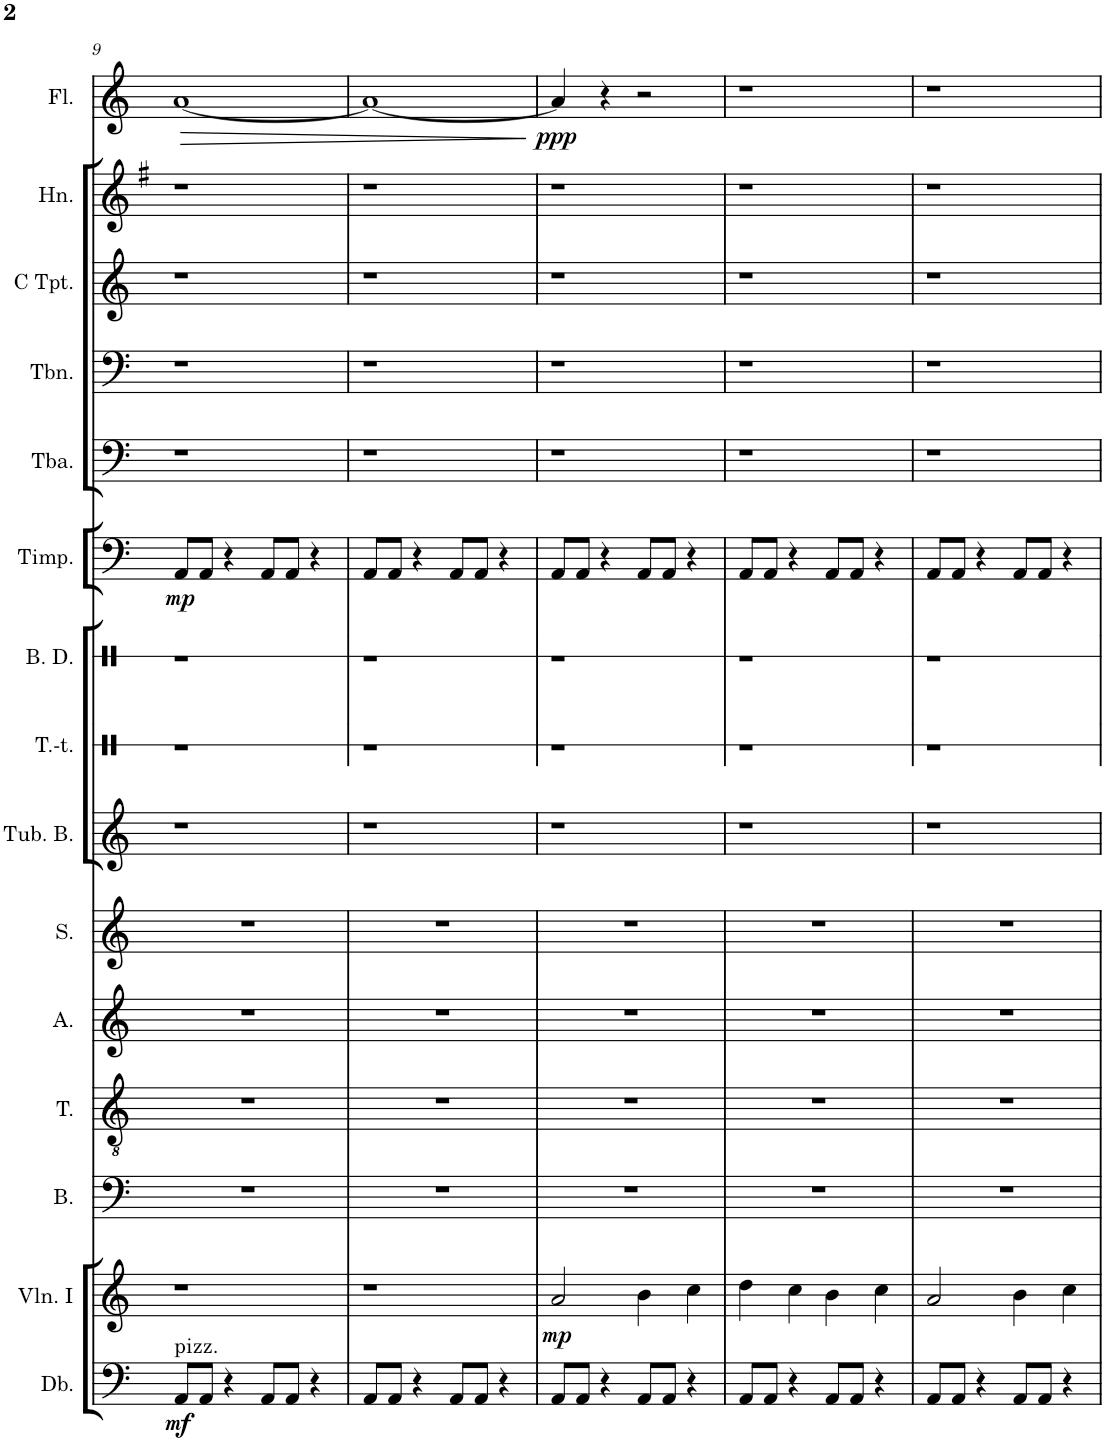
**kern	**dynam	**kern	**dynam	**kern	**kern	**kern	**kern	**kern	**kern	**kern	**kern	**dynam	**kern	**kern	**kern	**kern	**kern	**dynam
*part15	*part15	*part14	*part14	*part13	*part12	*part11	*part10	*part9	*part8	*part7	*part6	*part6	*part5	*part4	*part3	*part2	*part1	*part1
*staff15	*staff15	*staff14	*staff14	*staff13	*staff12	*staff11	*staff10	*staff9	*staff8	*staff7	*staff6	*staff6	*staff5	*staff4	*staff3	*staff2	*staff1	*staff1
*I"Double Bass	*	*I"Violin I	*	*I"Bass	*I"Tenor	*I"Alto	*I"Soprano	*I"Tubular Bells	*I"Tam-tam	*I"Bass Drum	*I"Timpani	*	*I"Tuba	*I"Trombone	*I"Trumpet in C	*I"Horn in F	*I"Flute	*
*I'Db.	*	*I'Vln. I	*	*I'B.	*I'T.	*I'A.	*I'S.	*I'Tub. B.	*I'T.-t.	*I'B. D.	*I'Timp.	*	*I'Tba.	*I'Tbn.	*	*I'Hn.	*I'Fl.	*
!!LO:PB:g=z
*clefF4	*	*clefG2	*	*clefF4	*clefGv2	*clefG2	*clefG2	*clefG2	*clefX	*clefX	*clefF4	*	*clefF4	*clefF4	*clefG2	*clefG2	*clefG2	*
*Trd7c12	*	*	*	*	*	*	*	*	*	*	*	*	*	*	*	*Trd4c7	*Trd-7c-12	*
*k[]	*	*k[]	*	*k[]	*k[]	*k[]	*k[]	*k[]	*k[]	*k[]	*k[]	*	*k[]	*k[]	*k[]	*k[f#]	*k[]	*
*M4/4	*	*M4/4	*	*M4/4	*M4/4	*M4/4	*M4/4	*M4/4	*M4/4	*M4/4	*M4/4	*	*M4/4	*M4/4	*M4/4	*M4/4	*M4/4	*
=9	=9	=9	=9	=9	=9	=9	=9	=9	=9	=9	=9	=9	=9	=9	=9	=9	=9	=9
!LO:TX:a:t=pizz.	!	!	!	!	!	!	!	!	!	!	!	!	!	!	!	!	!	!
!	!LO:DY:b	!	!	!	!	!	!	!	!	!	!	!LO:DY:b	!	!	!	!	!	!LO:HP:b
8AA/L	mf	1r	.	1r	1r	1r	1r	1r	1r	1r	8AA/L	mp	1r	1r	1r	1r	[1a	>
8AA/J	.	.	.	.	.	.	.	.	.	.	8AA/J	.	.	.	.	.	.	.
4r	.	.	.	.	.	.	.	.	.	.	4r	.	.	.	.	.	.	.
8AA/L	.	.	.	.	.	.	.	.	.	.	8AA/L	.	.	.	.	.	.	.
8AA/J	.	.	.	.	.	.	.	.	.	.	8AA/J	.	.	.	.	.	.	.
4r	.	.	.	.	.	.	.	.	.	.	4r	.	.	.	.	.	.	.
=10	=10	=10	=10	=10	=10	=10	=10	=10	=10	=10	=10	=10	=10	=10	=10	=10	=10	=10
8AA/L	.	1r	.	1r	1r	1r	1r	1r	1r	1r	8AA/L	.	1r	1r	1r	1r	1a_	.
8AA/J	.	.	.	.	.	.	.	.	.	.	8AA/J	.	.	.	.	.	.	.
4r	.	.	.	.	.	.	.	.	.	.	4r	.	.	.	.	.	.	.
8AA/L	.	.	.	.	.	.	.	.	.	.	8AA/L	.	.	.	.	.	.	.
8AA/J	.	.	.	.	.	.	.	.	.	.	8AA/J	.	.	.	.	.	.	.
4r	.	.	.	.	.	.	.	.	.	.	4r	.	.	.	.	.	.	.
.	.	.	.	.	.	.	.	.	.	.	.	.	.	.	.	.	.	]
=11	=11	=11	=11	=11	=11	=11	=11	=11	=11	=11	=11	=11	=11	=11	=11	=11	=11	=11
!	!	!	!LO:DY:b	!	!	!	!	!	!	!	!	!	!	!	!	!	!	!LO:DY:b
8AA/L	.	2a/	mp	1r	1r	1r	1r	1r	1r	1r	8AA/L	.	1r	1r	1r	1r	4a/]	ppp
8AA/J	.	.	.	.	.	.	.	.	.	.	8AA/J	.	.	.	.	.	.	.
4r	.	.	.	.	.	.	.	.	.	.	4r	.	.	.	.	.	4r	.
8AA/L	.	4b\	.	.	.	.	.	.	.	.	8AA/L	.	.	.	.	.	2r	.
8AA/J	.	.	.	.	.	.	.	.	.	.	8AA/J	.	.	.	.	.	.	.
4r	.	4cc\	.	.	.	.	.	.	.	.	4r	.	.	.	.	.	.	.
=12	=12	=12	=12	=12	=12	=12	=12	=12	=12	=12	=12	=12	=12	=12	=12	=12	=12	=12
8AA/L	.	4dd\	.	1r	1r	1r	1r	1r	1r	1r	8AA/L	.	1r	1r	1r	1r	1r	.
8AA/J	.	.	.	.	.	.	.	.	.	.	8AA/J	.	.	.	.	.	.	.
4r	.	4cc\	.	.	.	.	.	.	.	.	4r	.	.	.	.	.	.	.
8AA/L	.	4b\	.	.	.	.	.	.	.	.	8AA/L	.	.	.	.	.	.	.
8AA/J	.	.	.	.	.	.	.	.	.	.	8AA/J	.	.	.	.	.	.	.
4r	.	4cc\	.	.	.	.	.	.	.	.	4r	.	.	.	.	.	.	.
=13	=13	=13	=13	=13	=13	=13	=13	=13	=13	=13	=13	=13	=13	=13	=13	=13	=13	=13
8AA/L	.	2a/	.	1r	1r	1r	1r	1r	1r	1r	8AA/L	.	1r	1r	1r	1r	1r	.
8AA/J	.	.	.	.	.	.	.	.	.	.	8AA/J	.	.	.	.	.	.	.
4r	.	.	.	.	.	.	.	.	.	.	4r	.	.	.	.	.	.	.
8AA/L	.	4b\	.	.	.	.	.	.	.	.	8AA/L	.	.	.	.	.	.	.
8AA/J	.	.	.	.	.	.	.	.	.	.	8AA/J	.	.	.	.	.	.	.
4r	.	4cc\	.	.	.	.	.	.	.	.	4r	.	.	.	.	.	.	.
=	=	=	=	=	=	=	=	=	=	=	=	=	=	=	=	=	=	=
*-	*-	*-	*-	*-	*-	*-	*-	*-	*-	*-	*-	*-	*-	*-	*-	*-	*-	*-
